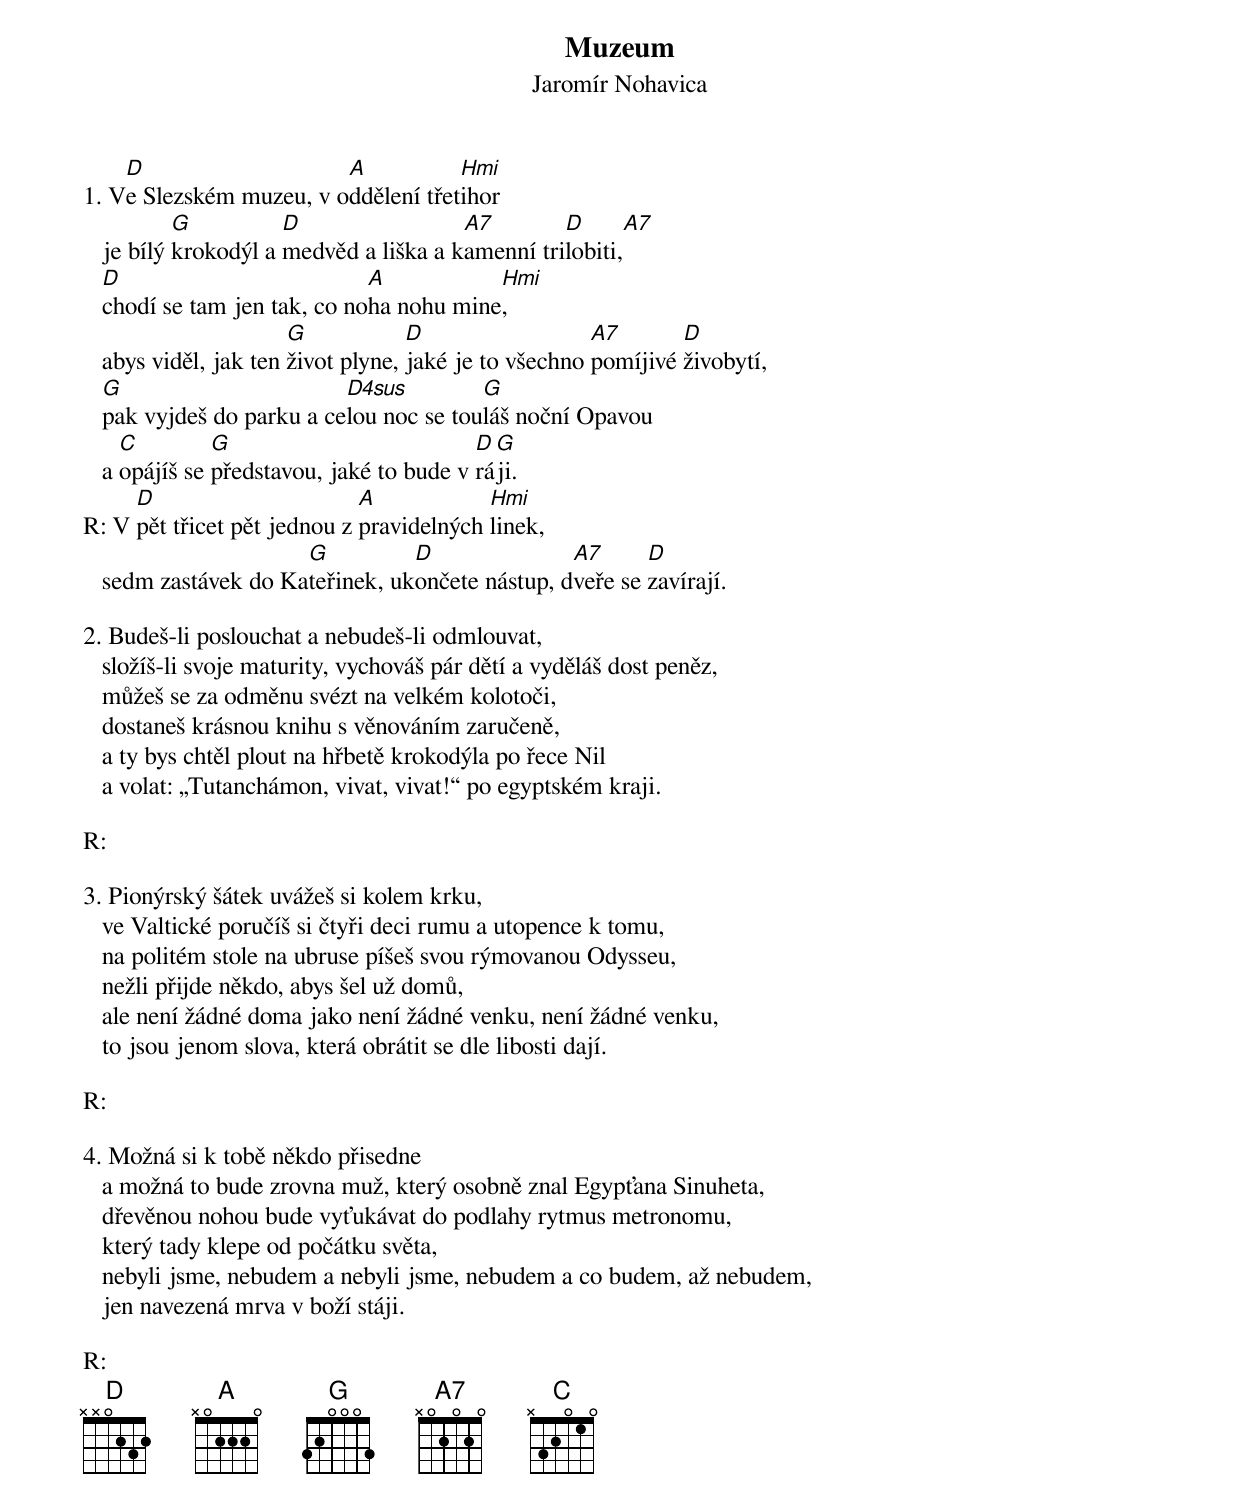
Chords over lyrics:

                            Muzeum
                          Jaromír Nohavica

    D                    A           Hmi
1. Ve Slezském muzeu, v oddělení třetihor
           G          D                 A7        D       A7
   je bílý krokodýl a medvěd a liška a kamenní trilobiti,
   D                          A           Hmi
   chodí se tam jen tak, co noha nohu mine,
                       G            D                  A7       D
   abys viděl, jak ten život plyne, jaké je to všechno pomíjivé živobytí,
   G                       D4sus         G
   pak vyjdeš do parku a celou noc se touláš noční Opavou
     C         G                          D G
   a opájíš se představou, jaké to bude v ráji.
     D                       A            Hmi
R: V pět třicet pět jednou z pravidelných linek,
                      G          D               A7      D
   sedm zastávek do Kateřinek, ukončete nástup, dveře se zavírají.

2. Budeš-li poslouchat a nebudeš-li odmlouvat,
   složíš-li svoje maturity, vychováš pár dětí a vyděláš dost peněz,
   můžeš se za odměnu svézt na velkém kolotoči,
   dostaneš krásnou knihu s věnováním zaručeně,
   a ty bys chtěl plout na hřbetě krokodýla po řece Nil
   a volat: „Tutanchámon, vivat, vivat!“ po egyptském kraji.

R:

3. Pionýrský šátek uvážeš si kolem krku,
   ve Valtické poručíš si čtyři deci rumu a utopence k tomu,
   na politém stole na ubruse píšeš svou rýmovanou Odysseu,
   nežli přijde někdo, abys šel už domů,
   ale není žádné doma jako není žádné venku, není žádné venku,
   to jsou jenom slova, která obrátit se dle libosti dají.

R:

4. Možná si k tobě někdo přisedne
   a možná to bude zrovna muž, který osobně znal Egypťana Sinuheta,
   dřevěnou nohou bude vyťukávat do podlahy rytmus metronomu,
   který tady klepe od počátku světa,
   nebyli jsme, nebudem a nebyli jsme, nebudem a co budem, až nebudem,
   jen navezená mrva v boží stáji.

R:
